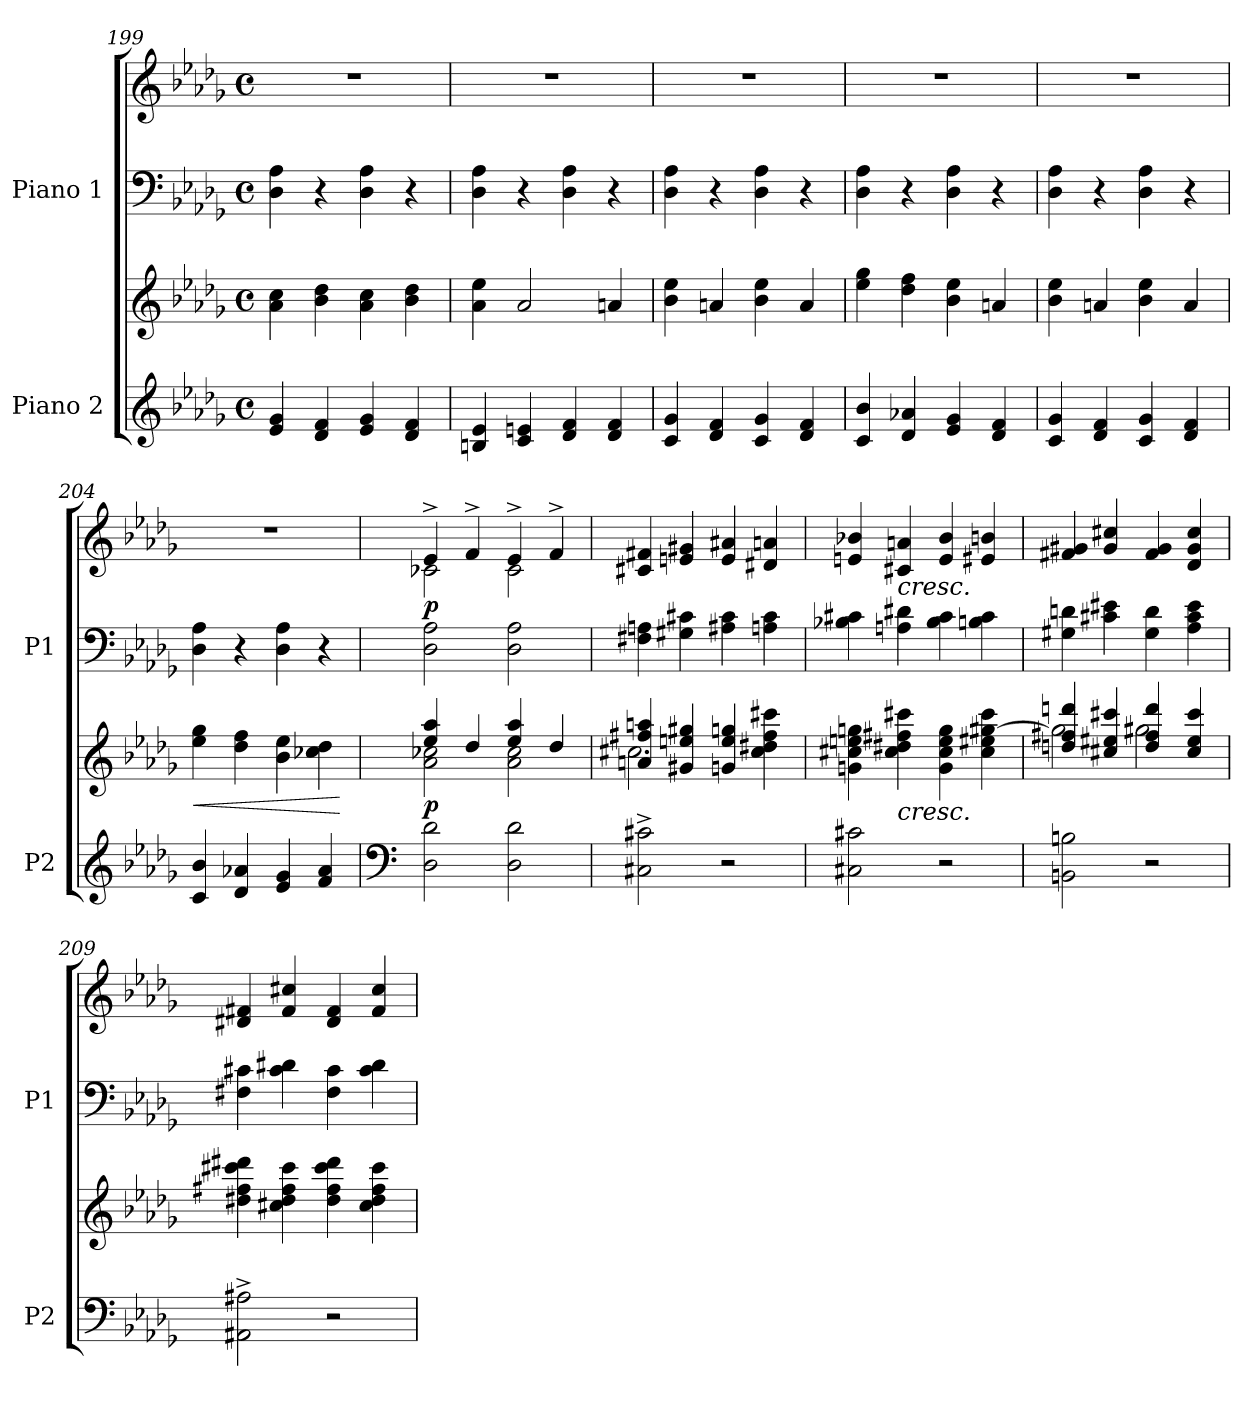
**kern	**kern	**dynam	**kern	**kern	**dynam
*part2	*part2	*part2	*part1	*part1	*part1
*staff4	*staff3	*staff3/4	*staff2	*staff1	*staff1/2
*I"Piano 2	*	*	*I"Piano 1	*	*
*I'P2	*	*	*I'P1	*	*
*clefG2	*clefG2	*	*clefF4	*clefG2	*
*k[b-e-a-d-g-]	*k[b-e-a-d-g-]	*	*k[b-e-a-d-g-]	*k[b-e-a-d-g-]	*
*M4/4	*M4/4	*	*M4/4	*M4/4	*
*met(c)	*met(c)	*	*met(c)	*met(c)	*
=199	=199	=199	=199	=199	=199
4e-/ 4g-/	4a-\ 4cc\	.	4D-\ 4A-\	1r	.
4d-/ 4f/	4b-\ 4dd-\	.	4r	.	.
4e-/ 4g-/	4a-\ 4cc\	.	4D-\ 4A-\	.	.
4d-/ 4f/	4b-\ 4dd-\	.	4r	.	.
!!LO:LB:g=z
=200	=200	=200	=200	=200	=200
4Bn/ 4e-/	4a-\ 4ee-\	.	4D-\ 4A-\	1r	.
*	*	*	*	*MM112	*
4c/ 4en/	2a-/	.	4r	.	.
4d-/ 4f/	.	.	4D-\ 4A-\	.	.
*	*	*	*	*MM118	*
4d-/ 4f/	4an/	.	4r	.	.
=201	=201	=201	=201	=201	=201
4c/ 4g-/	4b-\ 4ee-\	.	4D-\ 4A-\	1r	.
4d-/ 4f/	4an/	.	4r	.	.
4c/ 4g-/	4b-\ 4ee-\	.	4D-\ 4A-\	.	.
4d-/ 4f/	4a/	.	4r	.	.
=202	=202	=202	=202	=202	=202
4c/ 4b-/	4ee-\ 4gg-\	.	4D-\ 4A-\	1r	.
4d-/ 4a-X/	4dd-\ 4ff\	.	4r	.	.
4e-/ 4g-/	4b-\ 4ee-\	.	4D-\ 4A-\	.	.
4d-/ 4f/	4an/	.	4r	.	.
=203	=203	=203	=203	=203	=203
4c/ 4g-/	4b-\ 4ee-\	.	4D-\ 4A-\	1r	.
4d-/ 4f/	4an/	.	4r	.	.
4c/ 4g-/	4b-\ 4ee-\	.	4D-\ 4A-\	.	.
4d-/ 4f/	4a/	.	4r	.	.
!!LO:LB:g=z
=204	=204	=204	=204	=204	=204
!	!	!LO:HP:b	!	!	!
4c/ 4b-/	4ee-\ 4gg-\	<	4D-\ 4A-\	1r	.
4d-/ 4a-X/	4dd-\ 4ff\	.	4r	.	.
4e-/ 4g-/	4b-\ 4ee-\	.	4D-\ 4A-\	.	.
4f/ 4a-/	4cc-X\ 4dd-\	.	4r	.	.
.	.	[	.	.	.
=205	=205	=205	=205	=205	=205
*clefF4	*	*	*	*	*
*	*^	*	*	*^	*
!	!	!	!LO:DY:b	!	!	!	!LO:DY:b
2D-\ 2d-\	4ee-/ 4aa-/	2a-\ 2cc-X\	p	2D-\ 2A-\	4e-^/	2c-X\	p
.	4dd-/	.	.	.	4f^/	.	.
2D-\ 2d-\	4ee-/ 4aa-/	2a-\ 2cc-\	.	2D-\ 2A-\	4e-^/	2c-\	.
.	4dd-/	.	.	.	4f^/	.	.
*	*	*	*	*	*v	*v	*
=206	=206	=206	=206	=206	=206	=206
2C#X\^ 2c#X\^	4an/ 4ff#X/ 4aan/	2.cc#X\	.	4F#X\ 4An\	4c#X/ 4f#X/	.
.	4g#X/ 4een/ 4gg#X/	.	.	4G#X\ 4c#X\	4en/ 4g#X/	.
2r	4gn/ 4ee/ 4ggn/	.	.	4A#X\ 4c#\	4e/ 4a#X/	.
.	4cc#\ 4dd#X\ 4ff#\ 4ccc#X\	4ryy	.	4An\ 4c#\	4d#X/ 4an/	.
*	*v	*v	*	*	*	*
=207	=207	=207	=207	=207	=207
2C#X\ 2c#X\	4gn\ 4cc#X\ 4een\ 4ggn\	.	4B-X\ 4c#X\	4en/ 4b-X/	.
!	!	!	!	!LO:TX:b:i:t=cresc.	!
!	!LO:TX:b:i:t=cresc.	!	!	!	!
.	4cc#\ 4dd#X\ 4ff#X\ 4ccc#X\	.	4An\ 4d#X\	4c#X/ 4an/	.
2r	4g\ 4cc#\ 4ee\ 4gg\	.	4B-\ 4c#\	4e/ 4b-/	.
.	4cc#\ 4ee#X\ [4gg#X\ 4ccc#\	.	4Bn\ 4c#\	4e#X/ 4bn/	.
!!LO:PB:g=z
=208	=208	=208	=208	=208	=208
*	*^	*	*	*	*
2BBn\ 2Bn\	4ddn/ 4ff#X/ 4dddn/	2gg#\]	.	4G#X\ 4dn\	4f#X/ 4g#X/	.
.	4cc#X/ 4ee#X/ 4ccc#X/	.	.	4c#X\ 4e#X\	4g#/ 4cc#X/	.
2r	4dd/ 4ff#/ 4ddd/	2gg#X\	.	4G#\ 4d\	4f#/ 4g#/	.
.	4cc#/ 4ee#/ 4ccc#/	.	.	4A-\ 4c#\ 4e#\	4d-/ 4g#/ 4cc#/	.
*	*v	*v	*	*	*	*
=209	=209	=209	=209	=209	=209
2AA#X\^ 2A#X\^	4dd#X\ 4ff#X\ 4ccc#X\ 4ddd#X\	.	4F#X\ 4c#X\	4d#X/ 4f#X/	.
.	4cc#X\ 4dd#\ 4ff#\ 4ccc#\	.	4c#\ 4d#X\	4f#/ 4cc#X/	.
2r	4dd#\ 4ff#\ 4ccc#\ 4ddd#\	.	4F#\ 4c#\	4d#/ 4f#/	.
.	4cc#\ 4dd#\ 4ff#\ 4ccc#\	.	4c#\ 4d#\	4f#/ 4cc#/	.
=	=	=	=	=	=
*-	*-	*-	*-	*-	*-
